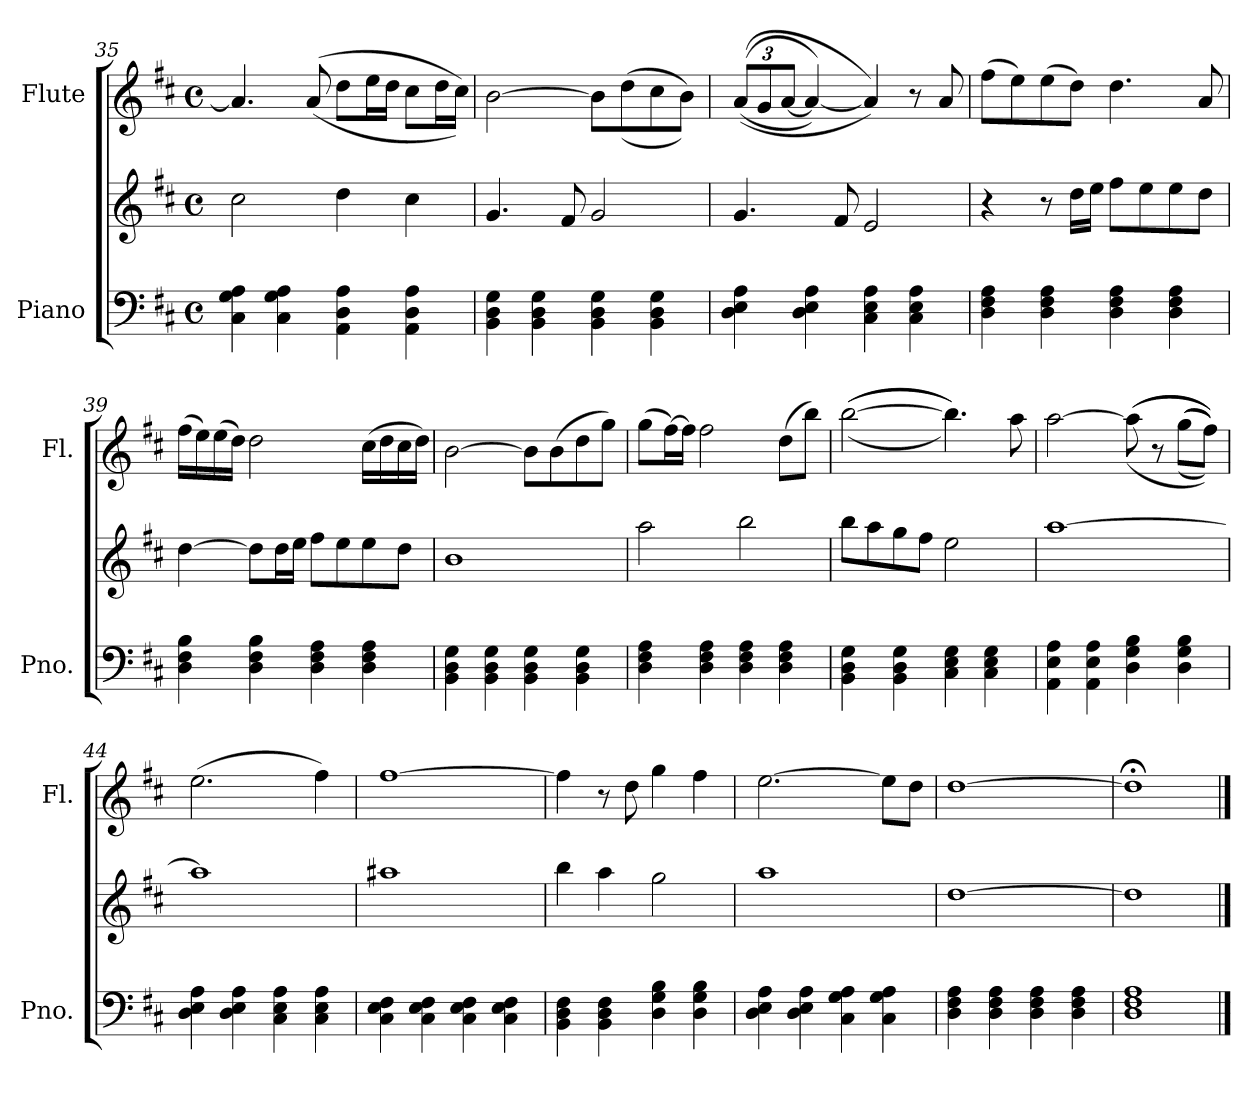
**kern	**kern	**kern
*part2	*part2	*part1
*staff3	*staff2	*staff1
*I"Piano	*	*I"Flute
*I'Pno.	*	*I'Fl.
*clefF4	*clefG2	*clefG2
*k[f#c#]	*k[f#c#]	*k[f#c#]
*M4/4	*M4/4	*M4/4
*met(c)	*met(c)	*met(c)
=35	=35	=35
4C#\ 4G\ 4A\	2cc#\	4.a/]
4C#\ 4G\ 4A\	.	.
.	.	((8a/
4AA\ 4D\ 4A\	4dd\	8dd\L
.	.	16ee\L
.	.	16dd\JJ
4AA\ 4D\ 4A\	4cc#\	8cc#\L
.	.	16dd\L
.	.	16cc#\JJ))
=36	=36	=36
4BB\ 4D\ 4G\	4.g/	[2b\
4BB\ 4D\ 4G\	.	.
.	8f#/	.
4BB\ 4D\ 4G\	2g/	8b\L]
.	.	((8dd\
4BB\ 4D\ 4G\	.	8cc#\
.	.	8b\J))
=37	=37	=37
*	*	*Xbrackettup
4D\ 4E\ 4A\	4.g/	((((12a/L
.	.	12g/
.	.	[12a/J
4D\ 4E\ 4A\	.	4a/_))
.	8f#/	.
4C#\ 4E\ 4A\	2e/	4a/]))
4C#\ 4E\ 4A\	.	8r
.	.	8a/
!!LO:LB:g=z
=38	=38	=38
4D\ 4F#\ 4A\	4r	(8ff#\L
.	.	8ee\)
4D\ 4F#\ 4A\	8r	(8ee\
.	16dd\LL	8dd\J)
.	16ee\JJ	.
4D\ 4F#\ 4A\	8ff#\L	4.dd\
.	8ee\	.
4D\ 4F#\ 4A\	8ee\	.
.	8dd\J	8a/
=39	=39	=39
4D\ 4F#\ 4B\	[4dd\	(16ff#\LL
.	.	16ee\)
.	.	(16ee\
.	.	16dd\JJ)
4D\ 4F#\ 4B\	8dd\L]	2dd\
.	16dd\L	.
.	16ee\JJ	.
4D\ 4F#\ 4A\	8ff#\L	.
.	8ee\	.
4D\ 4F#\ 4A\	8ee\	(16cc#\LL
.	.	16dd\
.	8dd\J	16cc#\
.	.	16dd\JJ)
=40	=40	=40
4BB\ 4D\ 4G\	1b	[2b\
4BB\ 4D\ 4G\	.	.
4BB\ 4D\ 4G\	.	8b\L]
.	.	(8b\
4BB\ 4D\ 4G\	.	8dd\
.	.	8gg\J)
=41	=41	=41
4D\ 4F#\ 4A\	2aa\	(8gg\L
.	.	[16ff#\L)
.	.	16ff#\JJ]
4D\ 4F#\ 4A\	.	2ff#\
4D\ 4F#\ 4A\	2bb\	.
4D\ 4F#\ 4A\	.	(8dd\L
.	.	8bb\J)
=42	=42	=42
4BB\ 4D\ 4G\	8bb\L	((([2bb\
.	8aa\	.
4BB\ 4D\ 4G\	8gg\	.
.	8ff#\J	.
4C#\ 4E\ 4G\	2ee\	4.bb\])))
4C#\ 4E\ 4G\	.	.
.	.	8aa\
!!LO:LB:g=z
=43	=43	=43
4AA\ 4E\ 4A\	[1aa	[2aa\
4AA\ 4E\ 4A\	.	.
4D\ 4G\ 4B\	.	(((8aa\]
.	.	8r
4D\ 4G\ 4B\	.	(((8gg\L
.	.	8ff#\J))))))
=44	=44	=44
4D\ 4E\ 4A\	1aa]	(2.ee\
4D\ 4E\ 4A\	.	.
4C#\ 4E\ 4A\	.	.
4C#\ 4E\ 4A\	.	4ff#\)
=45	=45	=45
4C#\ 4E\ 4F#\	1aa#X	[1ff#
4C#\ 4E\ 4F#\	.	.
4C#\ 4E\ 4F#\	.	.
4C#\ 4E\ 4F#\	.	.
=46	=46	=46
4BB\ 4D\ 4F#\	4bb\	4ff#\]
4BB\ 4D\ 4F#\	4aa\	8r
.	.	8dd\
4D\ 4G\ 4B\	2gg\	4gg\
4D\ 4G\ 4B\	.	4ff#\
=47	=47	=47
4D\ 4E\ 4A\	1aa	[2.ee\
4D\ 4E\ 4A\	.	.
4C#\ 4G\ 4A\	.	.
4C#\ 4G\ 4A\	.	8ee\L]
.	.	8dd\J
=48	=48	=48
4D\ 4F#\ 4A\	[1dd	[1dd
4D\ 4F#\ 4A\	.	.
4D\ 4F#\ 4A\	.	.
4D\ 4F#\ 4A\	.	.
=49	=49	=49
1D 1F# 1A	1dd]	1dd;<]
==	==	==
*-	*-	*-
